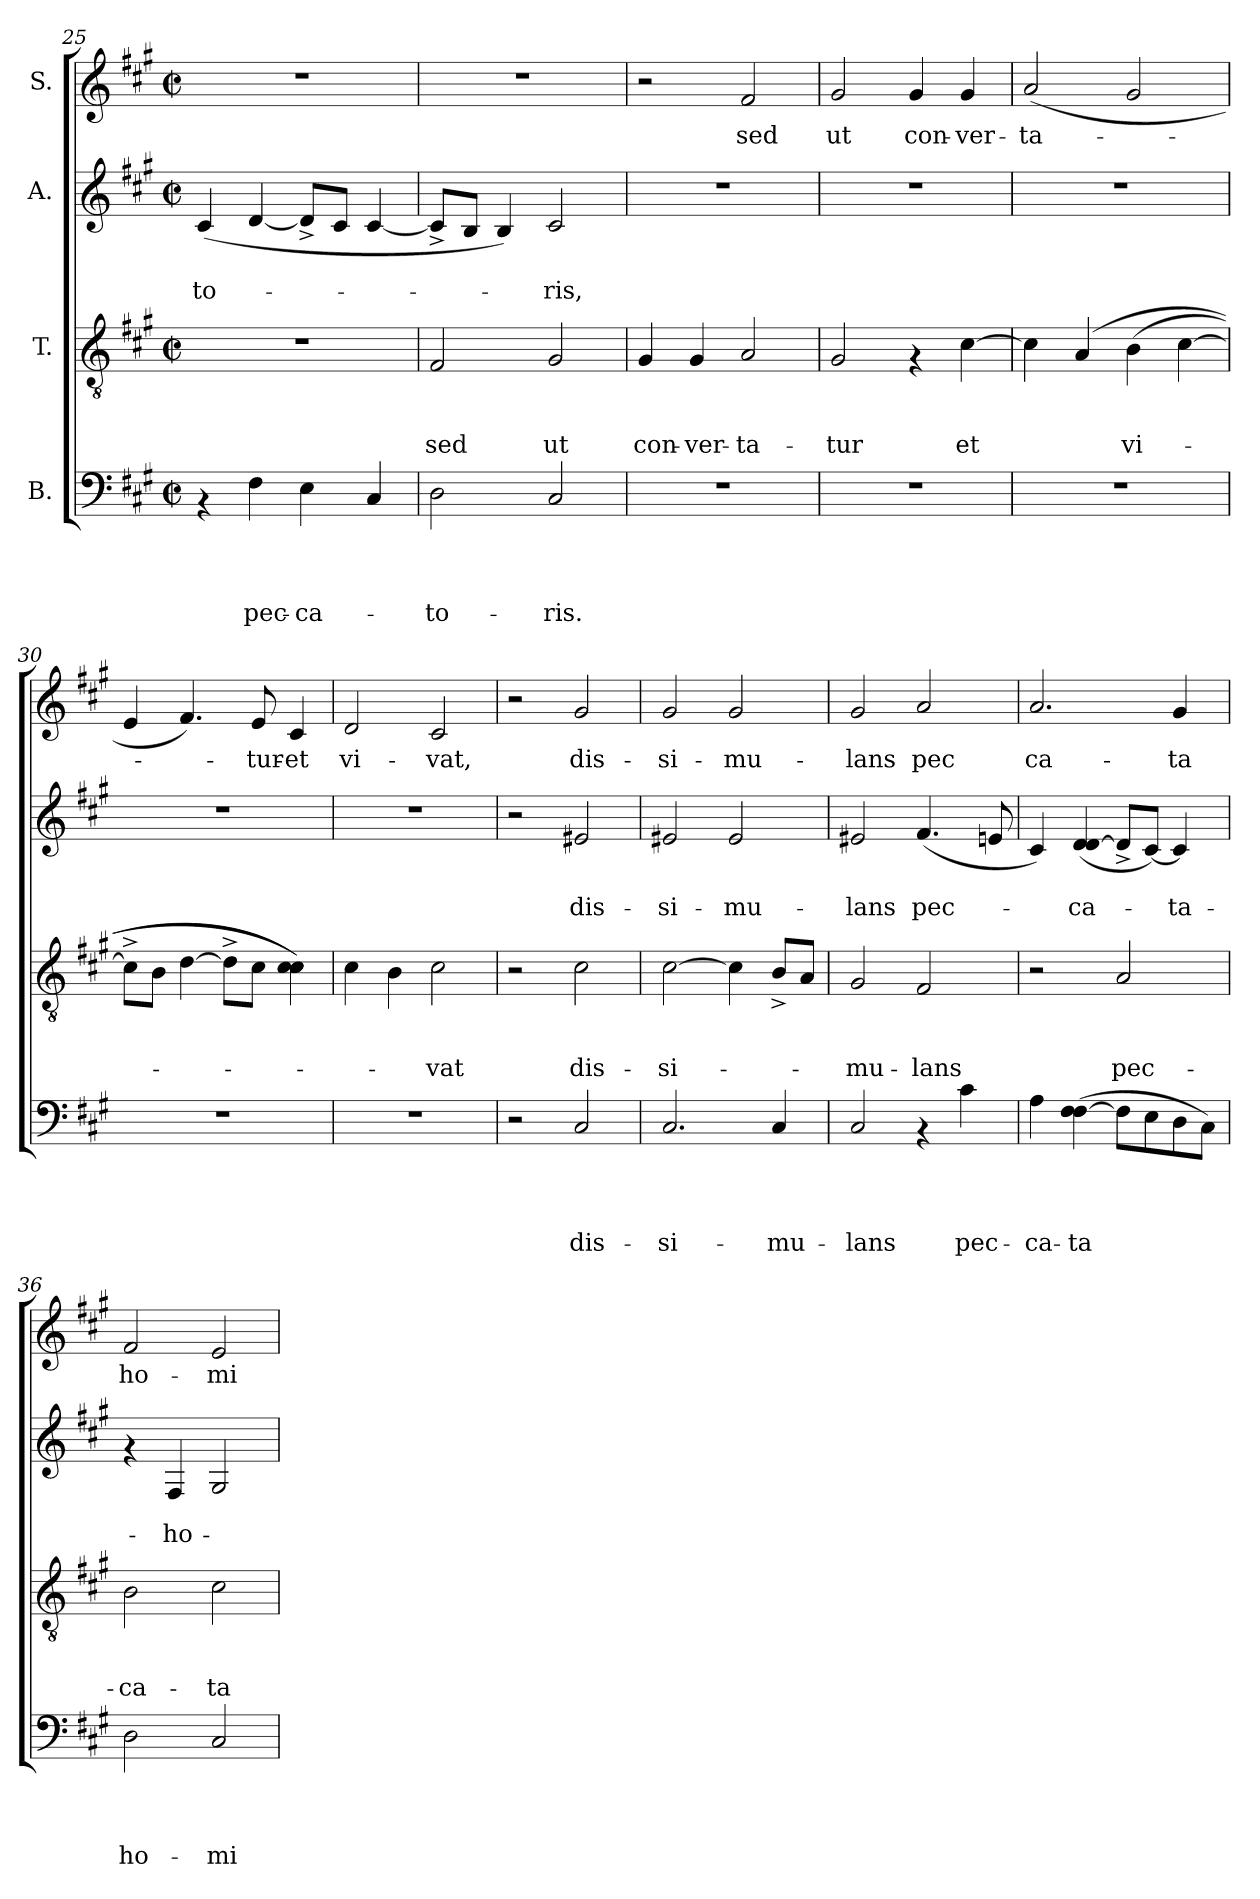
**kern	**text	**text	**text	**text	**kern	**text	**text	**text	**kern	**text	**text	**kern	**text
*part4	*part4	*part4	*part4	*part4	*part3	*part3	*part3	*part3	*part2	*part2	*part2	*part1	*part1
*staff4	*staff4	*staff4	*staff4	*staff4	*staff3	*staff3	*staff3	*staff3	*staff2	*staff2	*staff2	*staff1	*staff1
*I"B.	*	*	*	*	*I"T.	*	*	*	*I"A.	*	*	*I"S.	*
*clefF4	*	*	*	*	*clefGv2	*	*	*	*clefG2	*	*	*clefG2	*
*k[f#c#g#]	*	*	*	*	*k[f#c#g#]	*	*	*	*k[f#c#g#]	*	*	*k[f#c#g#]	*
*A:	*	*	*	*	*A:	*	*	*	*A:	*	*	*A:	*
*M2/2	*	*	*	*	*M2/2	*	*	*	*M2/2	*	*	*M2/2	*
*met(c|)	*	*	*	*	*met(c|)	*	*	*	*met(c|)	*	*	*met(c|)	*
=25	=25	=25	=25	=25	=25	=25	=25	=25	=25	=25	=25	=25	=25
!	!	!	!	!	!	!	!	!	!	!	!LO:LY:b	!	!
4rAA	.	.	.	.	1r	.	.	.	(>4c#/	.	-to-	1r	.
!	!	!	!	!LO:LY:b	!	!	!	!	!	!	!	!	!
4F#\	.	.	.	pec-	.	.	.	.	[>4d/	.	.	.	.
!	!	!	!	!LO:LY:b	!	!	!	!	!	!	!	!	!
4E\	.	.	.	-ca-	.	.	.	.	8d^</L]	.	.	.	.
.	.	.	.	.	.	.	.	.	8c#/J	.	.	.	.
4C#/	.	.	.	.	.	.	.	.	[>4c#/	.	.	.	.
=26	=26	=26	=26	=26	=26	=26	=26	=26	=26	=26	=26	=26	=26
!	!	!	!	!LO:LY:b	!	!	!	!LO:LY:b	!	!	!	!	!
2D\	.	.	.	-to-	2F#/	.	.	-sed	8c#^</L]	.	.	1r	.
.	.	.	.	.	.	.	.	.	8B/J	.	.	.	.
.	.	.	.	.	.	.	.	.	4B/)	.	.	.	.
!	!	!	!	!LO:LY:b	!	!	!	!LO:LY:b	!	!	!LO:LY:b	!	!
2C#/	.	.	.	-ris.	2G#/	.	.	ut	2c#/	.	-ris,	.	.
=27	=27	=27	=27	=27	=27	=27	=27	=27	=27	=27	=27	=27	=27
!	!	!	!	!	!	!	!	!LO:LY:b	!	!	!	!	!
1r	.	.	.	.	4G#/	.	.	con-	1r	.	.	2r	.
!	!	!	!	!	!	!	!	!LO:LY:b	!	!	!	!	!
.	.	.	.	.	4G#/	.	.	-ver-	.	.	.	.	.
!	!	!	!	!	!	!	!	!LO:LY:b	!	!	!	!	!LO:LY:b
.	.	.	.	.	2A/	.	.	-ta-	.	.	.	2f#/	sed
=28	=28	=28	=28	=28	=28	=28	=28	=28	=28	=28	=28	=28	=28
!	!	!	!	!	!	!	!	!LO:LY:b	!	!	!	!	!LO:LY:b
1r	.	.	.	.	2G#/	.	.	-tur	1r	.	.	2g#/	ut
!	!	!	!	!	!	!	!	!	!	!	!	!	!LO:LY:b
.	.	.	.	.	4rF	.	.	.	.	.	.	4g#/	con-
!	!	!	!	!	!	!	!	!LO:LY:b	!	!	!	!	!LO:LY:b
.	.	.	.	.	[>4c#\	.	.	et	.	.	.	4g#/	-ver-
=29	=29	=29	=29	=29	=29	=29	=29	=29	=29	=29	=29	=29	=29
!	!	!	!	!	!	!	!	!	!	!	!	!	!LO:LY:b
1r	.	.	.	.	4c#\]	.	.	.	1r	.	.	(>2a/	-ta-
.	.	.	.	.	(>4A/	.	.	.	.	.	.	.	.
!	!	!	!	!	!	!	!	!LO:LY:b	!	!	!	!	!
.	.	.	.	.	(>4B\	.	.	vi-	.	.	.	2g#/	.
.	.	.	.	.	[>4c#\	.	.	.	.	.	.	.	.
=30	=30	=30	=30	=30	=30	=30	=30	=30	=30	=30	=30	=30	=30
1r	.	.	.	.	8c#^>\L]	.	.	.	1r	.	.	4e/	.
.	.	.	.	.	8B\J	.	.	.	.	.	.	.	.
.	.	.	.	.	[>4d\	.	.	.	.	.	.	4.f#/)	.
.	.	.	.	.	8d^>\L]	.	.	.	.	.	.	.	.
!	!	!	!	!	!	!	!	!	!	!	!	!	!LO:LY:b
.	.	.	.	.	8c#\J	.	.	.	.	.	.	8e/	-tur-
!	!	!	!	!	!	!	!	!	!	!	!	!	!LO:LY:b
.	.	.	.	.	4c#\ 4c#\ 4c#\))	.	.	.	.	.	.	4c#/	-et
!!LO:LB:g=z
=31	=31	=31	=31	=31	=31	=31	=31	=31	=31	=31	=31	=31	=31
!	!	!	!	!	!	!	!	!	!	!	!	!	!LO:LY:b
1r	.	.	.	.	4c#\	.	.	.	1r	.	.	2d/	vi-
.	.	.	.	.	4B\	.	.	.	.	.	.	.	.
!	!	!	!	!	!	!	!	!LO:LY:b	!	!	!	!	!LO:LY:b
.	.	.	.	.	2c#\	.	.	-vat	.	.	.	2c#/	-vat,
=32	=32	=32	=32	=32	=32	=32	=32	=32	=32	=32	=32	=32	=32
2r	.	.	.	.	2r	.	.	.	2r	.	.	2r	.
!	!	!	!	!LO:LY:b	!	!	!	!LO:LY:b	!	!	!LO:LY:b	!	!LO:LY:b
2C#/	.	.	.	dis-	2c#\	.	.	dis-	2e#X/	.	dis-	2g#/	dis-
=33	=33	=33	=33	=33	=33	=33	=33	=33	=33	=33	=33	=33	=33
!	!	!	!	!LO:LY:b	!	!	!	!LO:LY:b	!	!	!LO:LY:b	!	!LO:LY:b
2.C#/	.	.	.	-si-	[>2c#\	.	.	-si-	2e#X/	.	-si-	2g#/	-si-
!	!	!	!	!	!	!	!	!	!	!	!LO:LY:b	!	!LO:LY:b
.	.	.	.	.	4c#\]	.	.	.	2e#/	.	-mu-	2g#/	-mu-
!	!	!	!	!LO:LY:b	!	!	!	!	!	!	!	!	!
4C#/	.	.	.	-mu-	8B^</L	.	.	.	.	.	.	.	.
.	.	.	.	.	8A/J	.	.	.	.	.	.	.	.
=34	=34	=34	=34	=34	=34	=34	=34	=34	=34	=34	=34	=34	=34
!	!	!	!	!LO:LY:b	!	!	!	!LO:LY:b	!	!	!LO:LY:b	!	!LO:LY:b
2C#/	.	.	.	-lans	2G#/	.	.	-mu-	2e#X/	.	-lans	2g#/	-lans
!	!	!	!	!	!	!	!	!LO:LY:b	!	!	!LO:LY:b	!	!LO:LY:b
4rAA	.	.	.	.	2F#/	.	.	-lans	(>4.f#/	.	pec-	2a/	pec
!	!	!	!	!LO:LY:b	!	!	!	!	!	!	!	!	!
4c#\	.	.	.	pec-	.	.	.	.	.	.	.	.	.
.	.	.	.	.	.	.	.	.	8en/	.	.	.	.
=35	=35	=35	=35	=35	=35	=35	=35	=35	=35	=35	=35	=35	=35
!	!	!	!	!LO:LY:b	!	!	!	!	!	!	!	!	!LO:LY:b
4A\	.	.	.	-ca-	2r	.	.	.	4c#/)	.	.	2.a/	ca-
!	!	!	!	!LO:LY:b	!	!	!	!	!	!	!LO:LY:b	!	!
(>4F#\ [>4F#\	.	.	.	-ta	.	.	.	.	(>4d/ [>4d/	.	-ca-	.	.
!	!	!	!	!	!	!	!	!LO:LY:b	!	!	!	!	!
8F#\L]	.	.	.	.	2A/	.	.	pec-	8d^</L]	.	.	.	.
8E\	.	.	.	.	.	.	.	.	[>8c#/J)	.	.	.	.
!	!	!	!	!	!	!	!	!	!	!	!LO:LY:b	!	!LO:LY:b
8D\	.	.	.	.	.	.	.	.	4c#/]	.	-ta-	4g#/	-ta
8C#\J)	.	.	.	.	.	.	.	.	.	.	.	.	.
=36	=36	=36	=36	=36	=36	=36	=36	=36	=36	=36	=36	=36	=36
!	!	!	!	!LO:LY:b	!	!	!	!LO:LY:b	!	!	!	!	!LO:LY:b
2D\	.	.	.	ho-	2B\	.	.	-ca-	4rf	.	.	2f#/	ho-
!	!	!	!	!	!	!	!	!	!	!	!LO:LY:b	!	!
.	.	.	.	.	.	.	.	.	4F#/	.	-ho-	.	.
!	!	!	!	!LO:LY:b	!	!	!	!LO:LY:b	!	!	!	!	!LO:LY:b
2C#/	.	.	.	-mi-	2c#\	.	.	-ta	2G#/	.	.	2e/	-mi-
=	=	=	=	=	=	=	=	=	=	=	=	=	=
*-	*-	*-	*-	*-	*-	*-	*-	*-	*-	*-	*-	*-	*-
